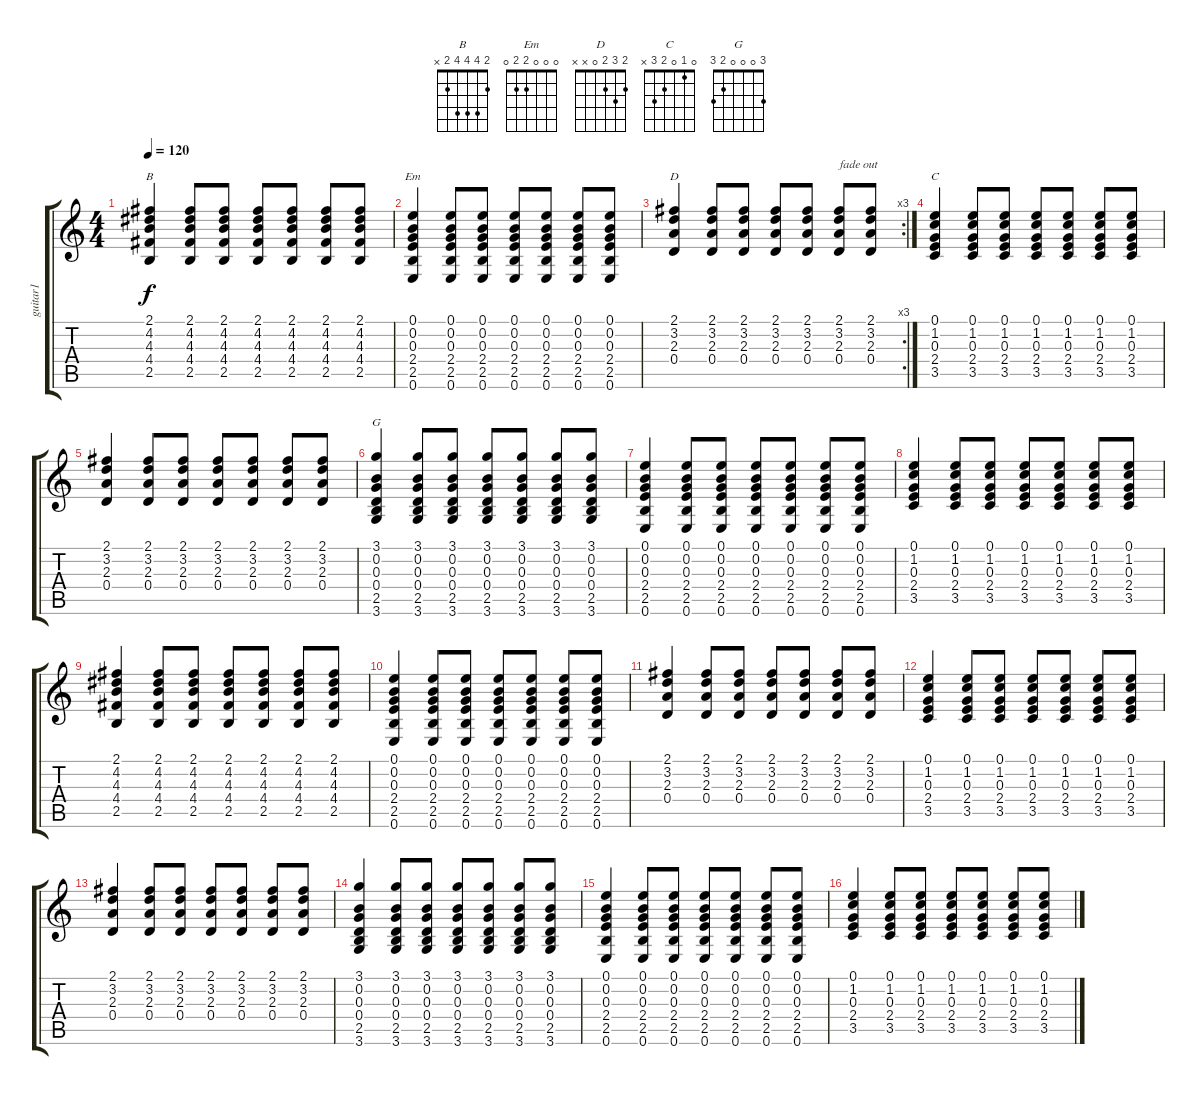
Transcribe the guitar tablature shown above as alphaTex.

\track ("guitar1" "guitar1") {instrument overdrivenguitar}
\staff {score tabs}
\tuning (E4 B3 G3 D3 A2 E2) {hide}
\chord ("B" 2 4 4 4 2 x)
\chord ("Em" 0 0 0 2 2 0)
\chord ("D" 2 3 2 0 x x)
\chord ("C" 0 1 0 2 3 x)
\chord ("G" 3 0 0 0 2 3)
\ts (4 4)
\tempo 120
\clef g2
\ks c
(2.1 4.2 4.3 4.4 2.5).4{ch "B" dy f} (2.1 4.2 4.3 4.4 2.5).8 (2.1 4.2 4.3 4.4 2.5).8 (2.1 4.2 4.3 4.4 2.5).8 (2.1 4.2 4.3 4.4 2.5).8 (2.1 4.2 4.3 4.4 2.5).8 (2.1 4.2 4.3 4.4 2.5).8 |
(0.1 0.2 0.3 2.4 2.5 0.6).4{ch "Em"} (0.1 0.2 0.3 2.4 2.5 0.6).8 (0.1 0.2 0.3 2.4 2.5 0.6).8 (0.1 0.2 0.3 2.4 2.5 0.6).8 (0.1 0.2 0.3 2.4 2.5 0.6).8 (0.1 0.2 0.3 2.4 2.5 0.6).8 (0.1 0.2 0.3 2.4 2.5 0.6).8 |
\rc 3
(2.1 3.2 2.3 0.4).4{ch "D"} (2.1 3.2 2.3 0.4).8 (2.1 3.2 2.3 0.4).8 (2.1 3.2 2.3 0.4).8 (2.1 3.2 2.3 0.4).8 (2.1 3.2 2.3 0.4).8{txt "fade out"} (2.1 3.2 2.3 0.4).8 |
(0.1 1.2 0.3 2.4 3.5).4{ch "C"} (0.1 1.2 0.3 2.4 3.5).8 (0.1 1.2 0.3 2.4 3.5).8 (0.1 1.2 0.3 2.4 3.5).8 (0.1 1.2 0.3 2.4 3.5).8 (0.1 1.2 0.3 2.4 3.5).8 (0.1 1.2 0.3 2.4 3.5).8 |
(2.1 3.2 2.3 0.4).4 (2.1 3.2 2.3 0.4).8 (2.1 3.2 2.3 0.4).8 (2.1 3.2 2.3 0.4).8 (2.1 3.2 2.3 0.4).8 (2.1 3.2 2.3 0.4).8 (2.1 3.2 2.3 0.4).8 |
(3.1 0.2 0.3 0.4 2.5 3.6).4{ch "G" volume 12} (3.1 0.2 0.3 0.4 2.5 3.6).8 (3.1 0.2 0.3 0.4 2.5 3.6).8 (3.1 0.2 0.3 0.4 2.5 3.6).8 (3.1 0.2 0.3 0.4 2.5 3.6).8 (3.1 0.2 0.3 0.4 2.5 3.6).8 (3.1 0.2 0.3 0.4 2.5 3.6).8 |
(0.1 0.2 0.3 2.4 2.5 0.6).4 (0.1 0.2 0.3 2.4 2.5 0.6).8 (0.1 0.2 0.3 2.4 2.5 0.6).8 (0.1 0.2 0.3 2.4 2.5 0.6).8 (0.1 0.2 0.3 2.4 2.5 0.6).8 (0.1 0.2 0.3 2.4 2.5 0.6).8 (0.1 0.2 0.3 2.4 2.5 0.6).8 |
(0.1 1.2 0.3 2.4 3.5).4{volume 11} (0.1 1.2 0.3 2.4 3.5).8 (0.1 1.2 0.3 2.4 3.5).8 (0.1 1.2 0.3 2.4 3.5).8 (0.1 1.2 0.3 2.4 3.5).8 (0.1 1.2 0.3 2.4 3.5).8 (0.1 1.2 0.3 2.4 3.5).8 |
(2.1 4.2 4.3 4.4 2.5).4 (2.1 4.2 4.3 4.4 2.5).8 (2.1 4.2 4.3 4.4 2.5).8 (2.1 4.2 4.3 4.4 2.5).8 (2.1 4.2 4.3 4.4 2.5).8 (2.1 4.2 4.3 4.4 2.5).8 (2.1 4.2 4.3 4.4 2.5).8 |
(0.1 0.2 0.3 2.4 2.5 0.6).4{volume 10} (0.1 0.2 0.3 2.4 2.5 0.6).8 (0.1 0.2 0.3 2.4 2.5 0.6).8 (0.1 0.2 0.3 2.4 2.5 0.6).8 (0.1 0.2 0.3 2.4 2.5 0.6).8 (0.1 0.2 0.3 2.4 2.5 0.6).8 (0.1 0.2 0.3 2.4 2.5 0.6).8 |
(2.1 3.2 2.3 0.4).4{volume 9} (2.1 3.2 2.3 0.4).8 (2.1 3.2 2.3 0.4).8 (2.1 3.2 2.3 0.4).8 (2.1 3.2 2.3 0.4).8 (2.1 3.2 2.3 0.4).8 (2.1 3.2 2.3 0.4).8 |
(0.1 1.2 0.3 2.4 3.5).4{volume 8} (0.1 1.2 0.3 2.4 3.5).8 (0.1 1.2 0.3 2.4 3.5).8 (0.1 1.2 0.3 2.4 3.5).8 (0.1 1.2 0.3 2.4 3.5).8 (0.1 1.2 0.3 2.4 3.5).8 (0.1 1.2 0.3 2.4 3.5).8 |
(2.1 3.2 2.3 0.4).4{volume 7} (2.1 3.2 2.3 0.4).8 (2.1 3.2 2.3 0.4).8 (2.1 3.2 2.3 0.4).8 (2.1 3.2 2.3 0.4).8 (2.1 3.2 2.3 0.4).8 (2.1 3.2 2.3 0.4).8 |
(3.1 0.2 0.3 0.4 2.5 3.6).4{volume 6} (3.1 0.2 0.3 0.4 2.5 3.6).8 (3.1 0.2 0.3 0.4 2.5 3.6).8 (3.1 0.2 0.3 0.4 2.5 3.6).8 (3.1 0.2 0.3 0.4 2.5 3.6).8 (3.1 0.2 0.3 0.4 2.5 3.6).8 (3.1 0.2 0.3 0.4 2.5 3.6).8 |
(0.1 0.2 0.3 2.4 2.5 0.6).4{volume 5} (0.1 0.2 0.3 2.4 2.5 0.6).8 (0.1 0.2 0.3 2.4 2.5 0.6).8 (0.1 0.2 0.3 2.4 2.5 0.6).8 (0.1 0.2 0.3 2.4 2.5 0.6).8 (0.1 0.2 0.3 2.4 2.5 0.6).8 (0.1 0.2 0.3 2.4 2.5 0.6).8 |
(0.1 1.2 0.3 2.4 3.5).4{volume 0} (0.1 1.2 0.3 2.4 3.5).8 (0.1 1.2 0.3 2.4 3.5).8 (0.1 1.2 0.3 2.4 3.5).8 (0.1 1.2 0.3 2.4 3.5).8 (0.1 1.2 0.3 2.4 3.5).8 (0.1 1.2 0.3 2.4 3.5).8
